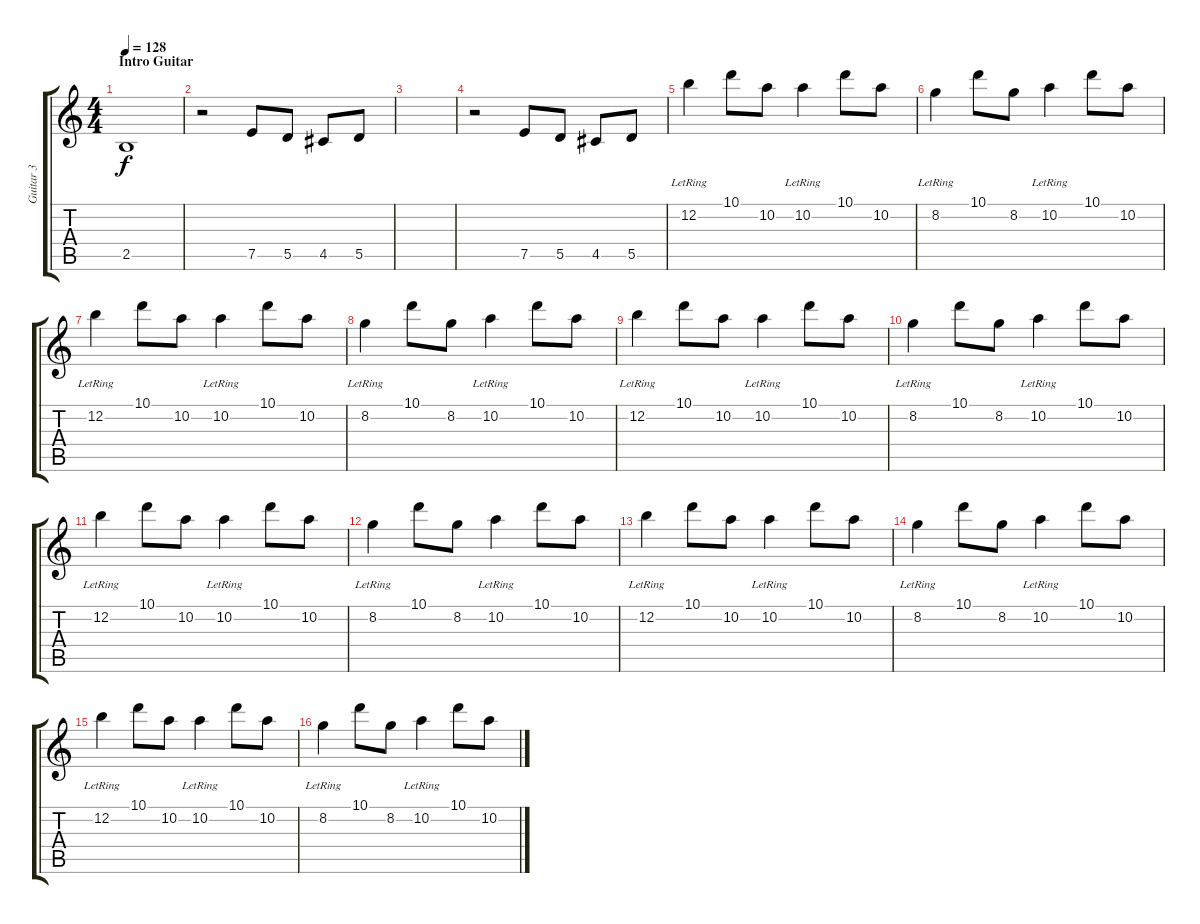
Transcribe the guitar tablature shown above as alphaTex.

\track ("Guitar 3" "Guitar 3") {instrument acousticguitarsteel}
\staff {score tabs}
\tuning (E4 B3 G3 D3 A2 E2) {hide}
\ts (4 4)
\section ("" "Intro Guitar")
\tempo 128
\clef g2
\ks c
2.5.1{dy f instrument acousticguitarsteel} |
r.2 7.5.8 5.5.8 4.5.8 5.5.8 |
|
r.2 7.5.8 5.5.8 4.5.8 5.5.8 |
12.2{lr}.4 10.1.8 10.2.8 10.2{lr}.4 10.1.8 10.2.8 |
8.2{lr}.4 10.1.8 8.2.8 10.2{lr}.4 10.1.8 10.2.8 |
12.2{lr}.4 10.1.8 10.2.8 10.2{lr}.4 10.1.8 10.2.8 |
8.2{lr}.4 10.1.8 8.2.8 10.2{lr}.4 10.1.8 10.2.8 |
12.2{lr}.4 10.1.8 10.2.8 10.2{lr}.4 10.1.8 10.2.8 |
8.2{lr}.4 10.1.8 8.2.8 10.2{lr}.4 10.1.8 10.2.8 |
12.2{lr}.4 10.1.8 10.2.8 10.2{lr}.4 10.1.8 10.2.8 |
8.2{lr}.4 10.1.8 8.2.8 10.2{lr}.4 10.1.8 10.2.8 |
12.2{lr}.4 10.1.8 10.2.8 10.2{lr}.4 10.1.8 10.2.8 |
8.2{lr}.4 10.1.8 8.2.8 10.2{lr}.4 10.1.8 10.2.8 |
12.2{lr}.4 10.1.8 10.2.8 10.2{lr}.4 10.1.8 10.2.8 |
8.2{lr}.4 10.1.8 8.2.8 10.2{lr}.4 10.1.8 10.2.8
